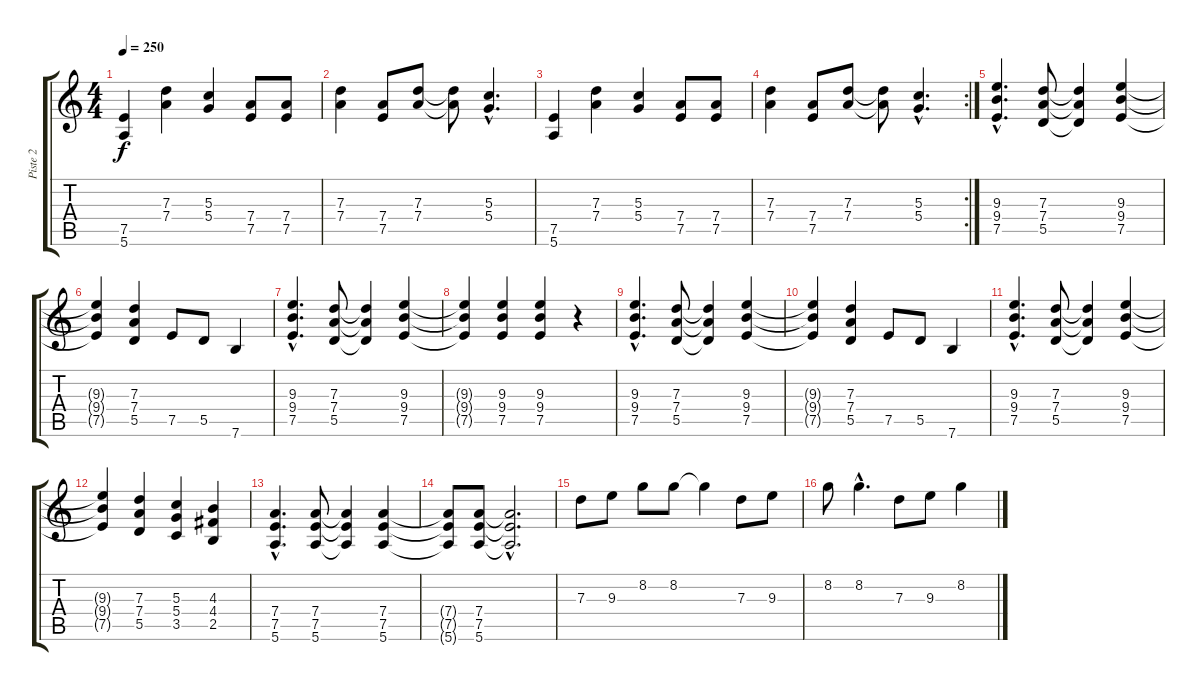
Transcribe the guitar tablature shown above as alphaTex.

\track ("Piste 2" "Piste 2") {instrument distortionguitar}
\staff {score tabs}
\tuning (E4 B3 G3 D3 A2 E2) {hide}
\ts (4 4)
\tempo 250
\clef g2
\ks c
(7.5 5.6).4{dy f} (7.3 7.4).4 (5.3 5.4).4 (7.4 7.5).8 (7.4 7.5).8 |
(7.3 7.4).4 (7.4 7.5).8 (7.3 7.4).8 (7.3{t} 7.4{t}).8 (5.3{hac} 5.4{hac}).4{d} |
(7.5 5.6).4 (7.3 7.4).4 (5.3 5.4).4 (7.4 7.5).8 (7.4 7.5).8 |
\rc 2
(7.3 7.4).4 (7.4 7.5).8 (7.3 7.4).8 (7.3{t} 7.4{t}).8 (5.3{hac} 5.4{hac}).4{d} |
(9.3{hac} 9.4{hac} 7.5{hac}).4{d} (7.3 7.4 5.5).8 (7.3{t} 7.4{t} 5.5{t}).4 (9.3 9.4 7.5).4 |
(9.3{t} 9.4{t} 7.5{t}).4 (7.3 7.4 5.5).4 7.5.8 5.5.8 7.6.4 |
(9.3{hac} 9.4{hac} 7.5{hac}).4{d} (7.3 7.4 5.5).8 (7.3{t} 7.4{t} 5.5{t}).4 (9.3 9.4 7.5).4 |
(9.3{t} 9.4{t} 7.5{t}).4 (9.3 9.4 7.5).4 (9.3 9.4 7.5).4 r.4 |
(9.3{hac} 9.4{hac} 7.5{hac}).4{d} (7.3 7.4 5.5).8 (7.3{t} 7.4{t} 5.5{t}).4 (9.3 9.4 7.5).4 |
(9.3{t} 9.4{t} 7.5{t}).4 (7.3 7.4 5.5).4 7.5.8 5.5.8 7.6.4 |
(9.3{hac} 9.4{hac} 7.5{hac}).4{d} (7.3 7.4 5.5).8 (7.3{t} 7.4{t} 5.5{t}).4 (9.3 9.4 7.5).4 |
(9.3{t} 9.4{t} 7.5{t}).4 (7.3 7.4 5.5).4 (5.3 5.4 3.5).4 (4.3 4.4 2.5).4 |
(7.4{hac} 7.5{hac} 5.6{hac}).4{d} (7.4 7.5 5.6).8 (7.4{t} 7.5{t} 5.6{t}).4 (7.4 7.5 5.6).4 |
(7.4{t} 7.5{t} 5.6{t}).8 (7.4 7.5 5.6).8 (7.4{hac t} 7.5{hac t} 5.6{hac t}).2{d} |
7.3.8 9.3.8 8.2.8 8.2.8 8.2{t}.4 7.3.8 9.3.8 |
8.2.8 8.2{hac}.4{d} 7.3.8 9.3.8 8.2.4
